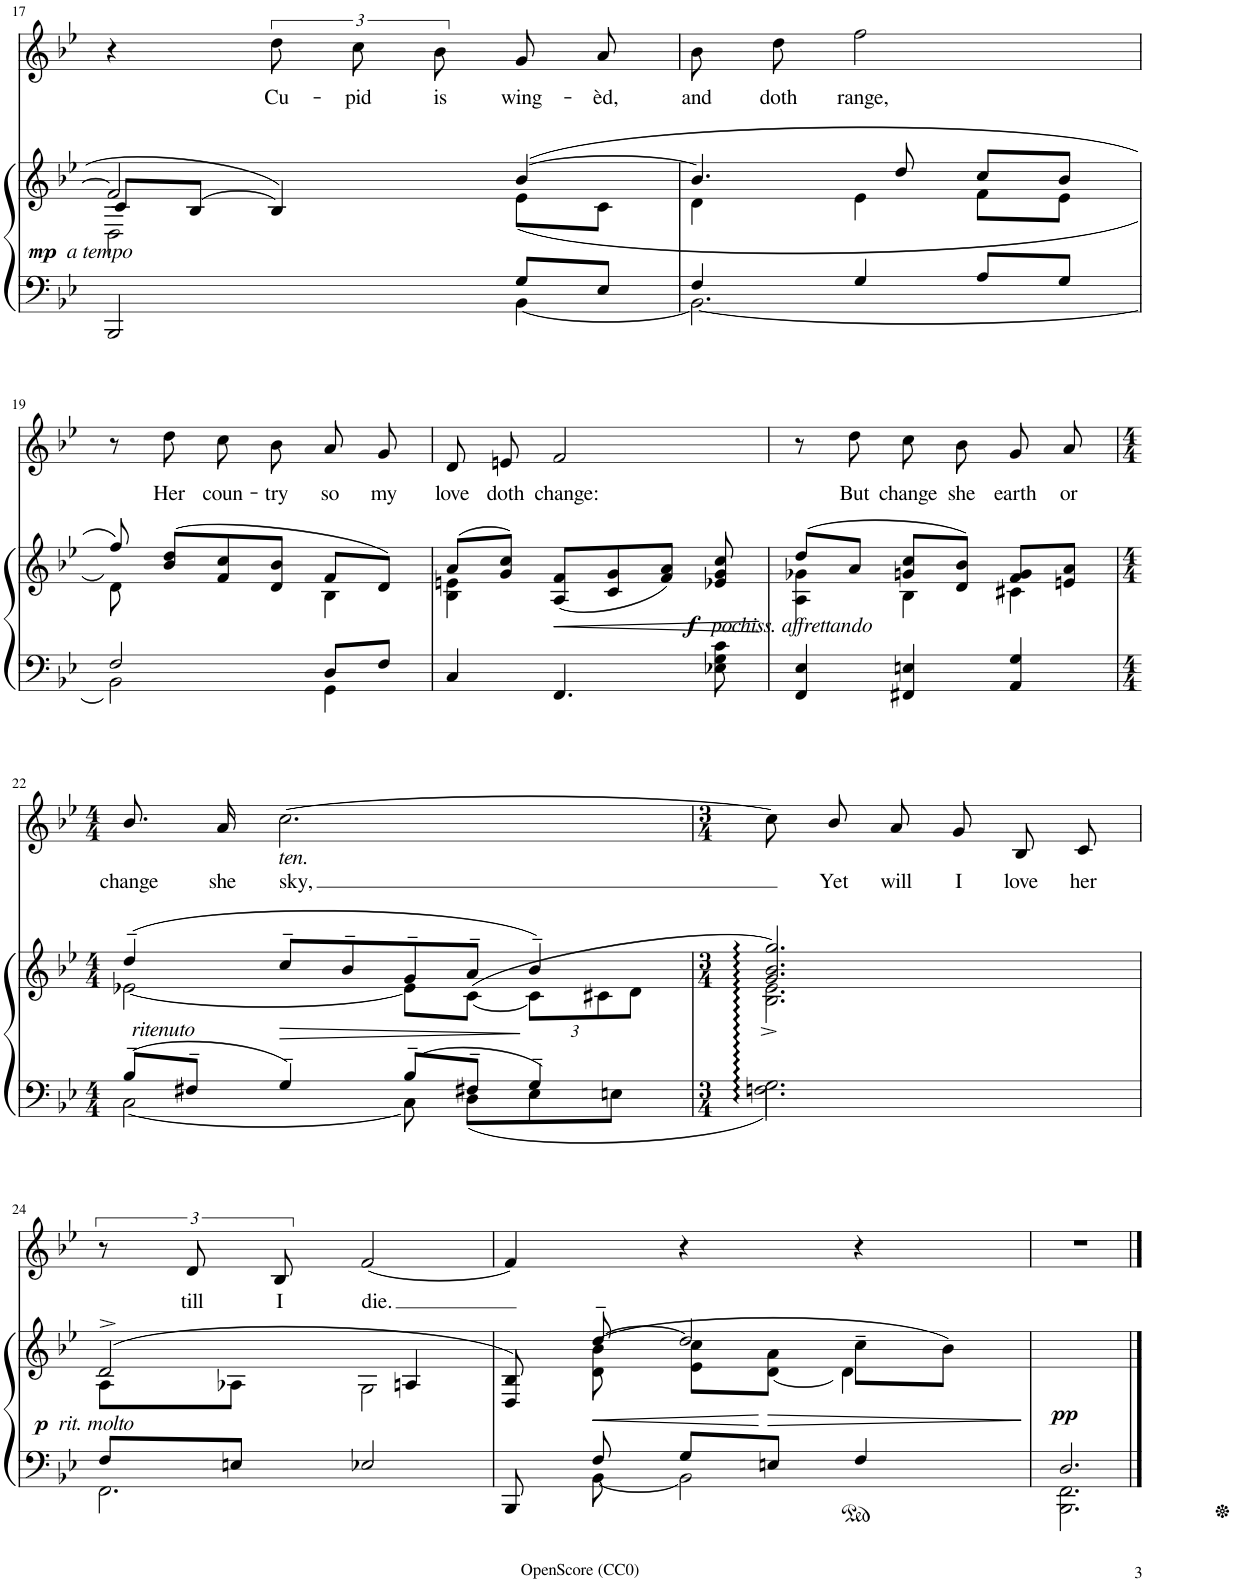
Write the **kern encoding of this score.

**kern	**kern	**dynam	**kern	**text
*part2	*part2	*part2	*part1	*part1
*staff3	*staff2	*staff2/3	*staff1	*staff1
*I"Piano	*	*	*I"Voice	*
*I'Pno	*	*	*	*
!!LO:PB:g=z
*clefF4	*clefG2	*	*clefG2	*
*k[b-e-]	*k[b-e-]	*	*k[b-e-]	*
*M3/4	*M3/4	*	*M3/4	*
=17	=17	=17	=17	=17
*^	*^	*	*	*
*	*	*	*^	*	*	*
!	!	!	!	!	!LO:DY:b	!	!
!	!	!	!	!	!LO:DY:n=1:b	!	!
2BBB-/	2ryy	8c/L	2D\	2f/]	mp other-dynamics	4r	.
.	.	[8B-/J	.	.	.	.	.
!	!	!	!	!	!	!	!LO:LY:b
.	.	4B-/]	.	.	.	12dd\L	Cu-
!	!	!	!	!	!	!	!LO:LY:b
.	.	.	.	.	.	12cc\	-pid
!	!	!	!	!	!	!	!LO:LY:b
.	.	.	.	.	.	12b-\J	is
!	!	!	!	!	!	!	!LO:LY:b
8G/L	[4BB-\	([4b-/	(8e-\L	4ryy	.	8g/L	wing-
!	!	!	!	!	!	!	!LO:LY:b
8E-/J	.	.	8c\J	.	.	8a/J	-èd,
*	*	*	*v	*v	*	*	*
=18	=18	=18	=18	=18	=18	=18
!	!	!	!	!	!	!LO:LY:b
4F/	2.BB-\_	4.b-/]	4d\	.	8b-\L	and
!	!	!	!	!	!	!LO:LY:b
.	.	.	.	.	8dd\J	doth
!	!	!	!	!	!	!LO:LY:b
4G/	.	.	4e-\	.	2ff\	range,
.	.	8dd/	.	.	.	.
8A/L	.	8cc/L	8f\L	.	.	.
8G/J	.	8b-/J	8e-\J	.	.	.
!!LO:LB:g=z
=19	=19	=19	=19	=19	=19	=19
2F/	2BB-\]	8ff/)	8d\)	.	8r	.
!	!	!	!	!	!	!LO:LY:b
.	.	(8b-/ 8dd/L	4.ryy	.	8dd\	Her
!	!	!	!	!	!	!LO:LY:b
.	.	8f/ 8cc/	.	.	8cc\L	coun-
!	!	!	!	!	!	!LO:LY:b
.	.	8d/ 8b-/J	.	.	8b-\J	-try
!	!	!	!	!	!	!LO:LY:b
8D/L	4GG\	8f/L	4B-\	.	8a/L	so
!	!	!	!	!	!	!LO:LY:b
8F/J	.	8d/J)	.	.	8g/J	my
*v	*v	*	*	*	*	*
=20	=20	=20	=20	=20	=20
!	!	!	!	!	!LO:LY:b
4C/	(8a/L	4B-\ 4en\	.	8d/L	love
!	!	!	!	!	!LO:LY:b
.	8g/ 8cc/J)	.	.	8en/J	doth
!	!	!	!LO:HP:b	!	!LO:LY:b
4.FF/	(8A/ 8f/L	2ryy	<	2f/	change:
.	8c/ 8g/	.	.	.	.
.	8f/ 8a/J)	.	.	.	.
8E-X\ 8G\ 8c\	8e-X/ 8g/ 8cc/	.	.	.	.
*	*v	*v	*	*	*
.	.	[	.	.
=21	=21	=21	=21	=21
*	*^	*	*	*
!	!	!	!LO:DY:b	!	!
!	!	!	!LO:DY:n=1:b	!	!
4FF/ 4E-/	(8dd/L	4A\ 4g-X\	f other-dynamics	8r	.
!	!	!	!	!	!LO:LY:b
.	8a/J	.	.	8dd\	But
!	!	!	!	!	!LO:LY:b
4FF#X/ 4En/	8gn/ 8cc/L	4B-\	.	8cc\L	change
!	!	!	!	!	!LO:LY:b
.	8d/ 8b-/J)	.	.	8b-\J	she
!	!	!	!	!	!LO:LY:b
4AA/ 4G/	8f/ 8g/L	4c#X\	.	8g/L	earth
!	!	!	!	!	!LO:LY:b
.	8en/ 8a/J	.	.	8a/J	or
!!LO:LB:g=z
=22	=22	=22	=22	=22	=22
*M4/4	*M4/4	*	*	*M4/4	*
*^	*	*	*	*	*
!	!	!LO:TX:b:i:t=ritenuto	!	!	!	!
!	!	!	!	!	!	!LO:LY:b
8B-~/L	[2C\	(4dd~/	[2e-X\	.	8.b-/L	change
8F#X~/J	.	.	.	.	.	.
!	!	!	!	!	!	!LO:LY:b
.	.	.	.	.	16a/Jk	she
!	!	!	!	!	!LO:TX:b:i:t=ten.	!
!	!	!	!	!LO:HP:b	!	!LO:LY:b
4G~/	.	8cc~/L	.	>	[2.cc\	sky,
.	.	8b-~/	.	.	.	.
8B-~/L	8C\]	8g~/	8e-\L]	.	.	.
8F#X~/J	8D\L	8a~/J	(>[8c\J	.	.	.
*	*	*	*Xbrackettup	*	*	*
4G~/	8E-\	4b-~/)	12c\L]	]	.	.
.	.	.	12c#X\	.	.	.
.	8En\J	.	.	.	.	.
.	.	.	12d\J	.	.	.
=23	=23	=23	=23	=23	=23	=23
*M3/4	*	*M3/4	*	*	*M3/4	*
2.G\	2.Fn\	2.g/ 2.b-/ 2.gg/)	2.B-\^ 2.e-\^	.	8cc,\L]	.
!	!	!	!	!	!	!LO:LY:b
.	.	.	.	.	8b-\J	Yet
!	!	!	!	!	!	!LO:LY:b
.	.	.	.	.	8a/L	will
!	!	!	!	!	!	!LO:LY:b
.	.	.	.	.	8g/J	I
!	!	!	!	!	!	!LO:LY:b
.	.	.	.	.	8B-/L	love
!	!	!	!	!	!	!LO:LY:b
.	.	.	.	.	8c/J	her
!!LO:LB:g=z
=24	=24	=24	=24	=24	=24	=24
!	!	!	!	!LO:DY:b	!	!
!	!	!	!	!LO:DY:n=1:b	!	!
8F/L	2.FF\	(2d^>/	8A\L	p other-dynamics	12r	.
!	!	!	!	!	!	!LO:LY:b
.	.	.	.	.	12d/L	till
8En/J	.	.	8A-X\J	.	.	.
!	!	!	!	!	!	!LO:LY:b
.	.	.	.	.	12B-/J	I
!	!	!	!	!	!	!LO:LY:b
2E-X/	.	.	2G\	.	[2f/	die.
.	.	4An/	.	.	.	.
=25	=25	=25	=25	=25	=25	=25
*	*	*	*^	*	*	*
8BBB-/	8ryy	8D/ 8B-/)	8ryy	2ryy	.	4f/]	.
!	!	!	!	!	!LO:HP:b	!	!
8F/	[8BB-\	[8dd~/	(>8d\ 8b-\	.	<	.	.
8G/L	2BB-\]	2dd/]	8e-\ 8cc\L	.	.	4r	.
8En/J	.	.	[8d\ 8a\J	.	[	.	.
4F/	.	.	8cc~>\L	4d\]	.	4r	.
.	.	.	8b-;<\J)	.	.	.	.
*	*	*	*v	*v	*	*	*
=26	=26	=26	=26	=26	=26	=26
!	!	!	!	!LO:DY:b	!	!
*	*	*v	*v	*	*	*
2.D/	2.BBB-\ 2.FF\	2.ryy	pp	2.r	.
*v	*v	*	*	*	*
==	==	==	==	==
*-	*-	*-	*-	*-
